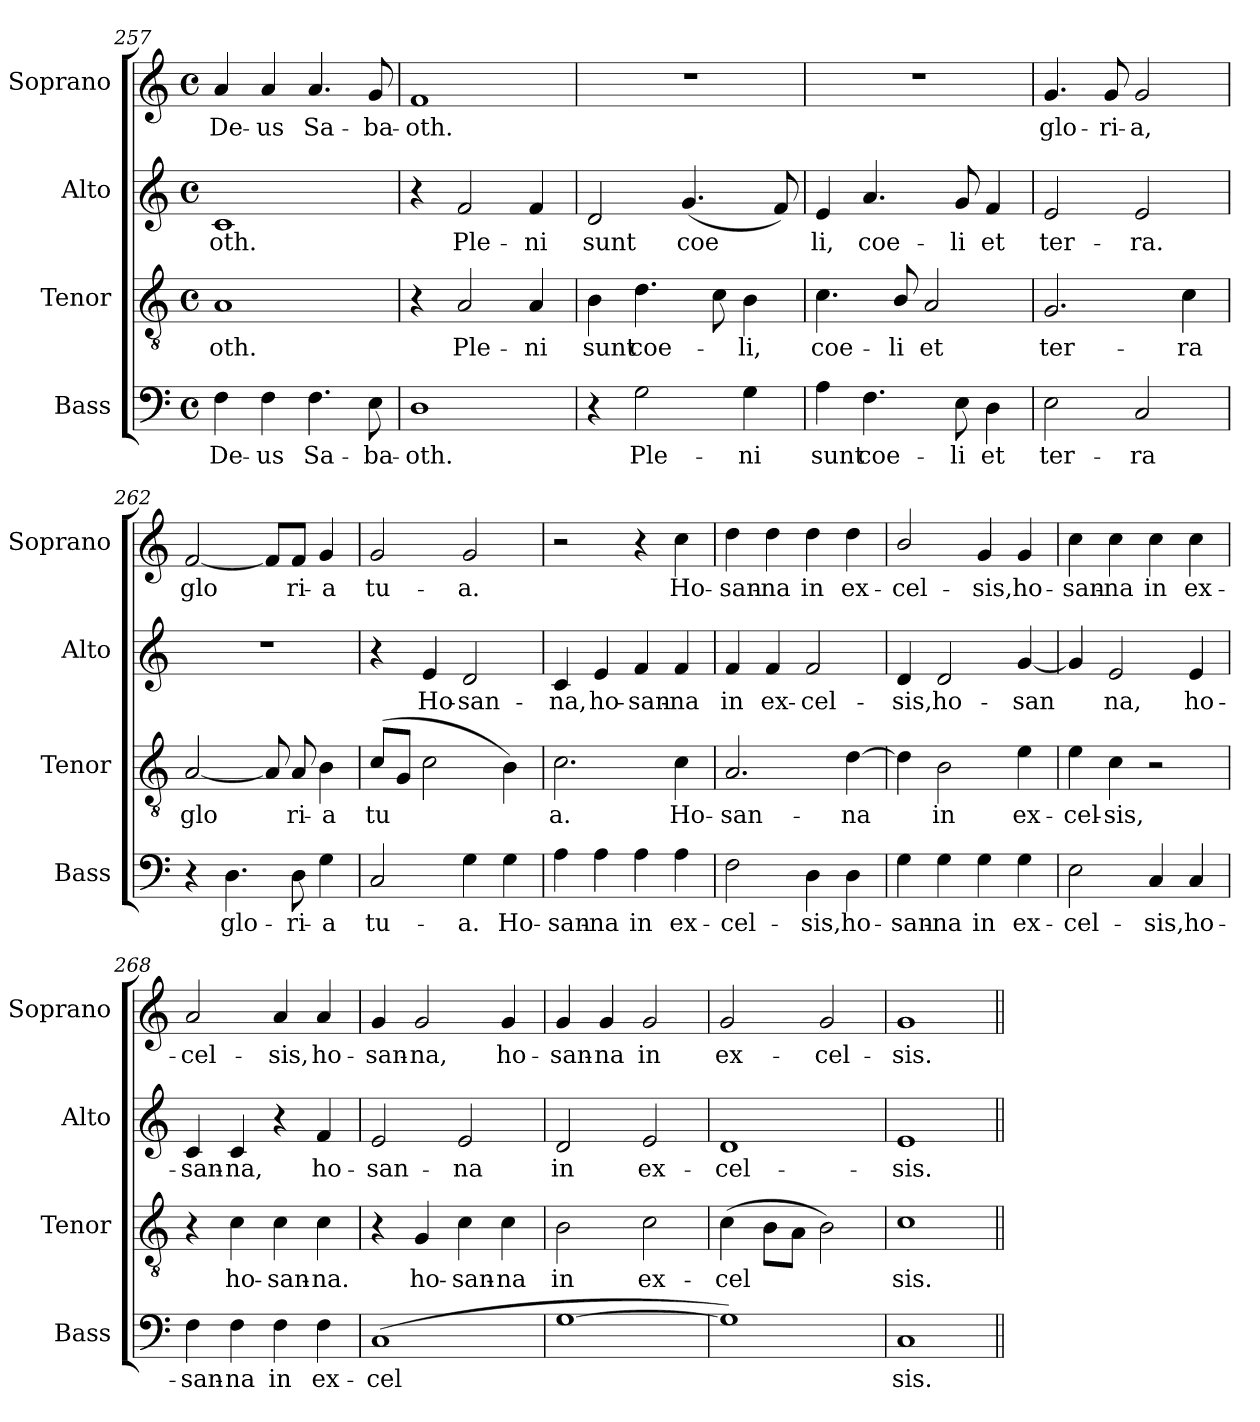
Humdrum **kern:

**kern	**text	**kern	**text	**kern	**text	**kern	**text
*part4	*part4	*part3	*part3	*part2	*part2	*part1	*part1
*staff4	*staff4	*staff3	*staff3	*staff2	*staff2	*staff1	*staff1
*I"Bass	*	*I"Tenor	*	*I"Alto	*	*I"Soprano	*
*I'Bass	*	*I'Tenor	*	*I'Alto	*	*I'Soprano	*
*clefF4	*	*clefGv2	*	*clefG2	*	*clefG2	*
*k[]	*	*k[]	*	*k[]	*	*k[]	*
*C:	*	*C:	*	*C:	*	*C:	*
*M4/4	*	*M4/4	*	*M4/4	*	*M4/4	*
*met(c)	*	*met(c)	*	*met(c)	*	*met(c)	*
=257	=257	=257	=257	=257	=257	=257	=257
!	!LO:LY:b	!	!LO:LY:b	!	!LO:LY:b	!	!LO:LY:b
4F\	De-	1A	-oth.	1c	-oth.	4a/	De-
!	!LO:LY:b	!	!	!	!	!	!LO:LY:b
4F\	-us	.	.	.	.	4a/	-us
!	!LO:LY:b	!	!	!	!	!	!LO:LY:b
4.F\	Sa-	.	.	.	.	4.a/	Sa-
!	!LO:LY:b	!	!	!	!	!	!LO:LY:b
8E\	-ba-	.	.	.	.	8g/	-ba-
=258	=258	=258	=258	=258	=258	=258	=258
!	!LO:LY:b	!	!	!	!	!	!LO:LY:b
1D	-oth.	4r	.	4r	.	1f	-oth.
!	!	!	!LO:LY:b	!	!LO:LY:b	!	!
.	.	2A/	Ple-	2f/	Ple-	.	.
!	!	!	!LO:LY:b	!	!LO:LY:b	!	!
.	.	4A/	-ni	4f/	-ni	.	.
=259	=259	=259	=259	=259	=259	=259	=259
!	!	!	!LO:LY:b	!	!LO:LY:b	!	!
4r	.	4B\	sunt	2d/	sunt	1r	.
!	!LO:LY:b	!	!LO:LY:b	!	!	!	!
2G\	Ple-	4.d\	coe-	.	.	.	.
!	!	!	!	!	!LO:LY:b	!	!
.	.	.	.	(<4.g/	coe­	.	.
.	.	8c\	.	.	.	.	.
!	!LO:LY:b	!	!LO:LY:b	!	!	!	!
4G\	-ni	4B\	-li,	.	.	.	.
.	.	.	.	8f/)	.	.	.
=260	=260	=260	=260	=260	=260	=260	=260
!	!LO:LY:b	!	!LO:LY:b	!	!LO:LY:b	!	!
4A\	sunt	4.c\	coe-	4e/	li,	1r	.
!	!LO:LY:b	!	!	!	!LO:LY:b	!	!
4.F\	coe-	.	.	4.a/	coe-	.	.
!	!	!	!LO:LY:b	!	!	!	!
.	.	8B/	-li	.	.	.	.
!	!	!	!LO:LY:b	!	!	!	!
.	.	2A/	et	.	.	.	.
!	!LO:LY:b	!	!	!	!LO:LY:b	!	!
8E\	-li	.	.	8g/	-li	.	.
!	!LO:LY:b	!	!	!	!LO:LY:b	!	!
4D\	et	.	.	4f/	et	.	.
!!LO:PB:g=z
=261	=261	=261	=261	=261	=261	=261	=261
!	!LO:LY:b	!	!LO:LY:b	!	!LO:LY:b	!	!LO:LY:b
2E\	ter-	2.G/	ter-	2e/	ter-	4.g/	glo-
!	!	!	!	!	!	!	!LO:LY:b
.	.	.	.	.	.	8g/	-ri-
!	!LO:LY:b	!	!	!	!LO:LY:b	!	!LO:LY:b
2C/	-ra	.	.	2e/	-ra.	2g/	-a,
!	!	!	!LO:LY:b	!	!	!	!
.	.	4c\	-ra	.	.	.	.
=262	=262	=262	=262	=262	=262	=262	=262
!	!	!	!LO:LY:b	!	!	!	!LO:LY:b
4r	.	[2A/	glo­	1r	.	[2f/	glo­
!	!LO:LY:b	!	!	!	!	!	!
4.D\	glo-	.	.	.	.	.	.
.	.	8A/]	.	.	.	8f/L]	.
!	!LO:LY:b	!	!LO:LY:b	!	!	!	!LO:LY:b
8D\	-ri-	8A/	ri-	.	.	8f/J	ri-
!	!LO:LY:b	!	!LO:LY:b	!	!	!	!LO:LY:b
4G\	-a	4B\	-a	.	.	4g/	-a
=263	=263	=263	=263	=263	=263	=263	=263
!	!LO:LY:b	!	!LO:LY:b	!	!	!	!LO:LY:b
2C/	tu-	(<8c/L	tu­	4r	.	2g/	tu-
.	.	8G/J	.	.	.	.	.
!	!	!	!	!	!LO:LY:b	!	!
.	.	2c\	.	4e/	Ho-	.	.
!	!LO:LY:b	!	!	!	!LO:LY:b	!	!LO:LY:b
4G\	-a.	.	.	2d/	-san-	2g/	-a.
!	!LO:LY:b	!	!	!	!	!	!
4G\	Ho-	4B\)	.	.	.	.	.
=264	=264	=264	=264	=264	=264	=264	=264
!	!LO:LY:b	!	!LO:LY:b	!	!LO:LY:b	!	!
4A\	-san-	2.c\	a.	4c/	-na,	2r	.
!	!LO:LY:b	!	!	!	!LO:LY:b	!	!
4A\	-na	.	.	4e/	ho-	.	.
!	!LO:LY:b	!	!	!	!LO:LY:b	!	!
4A\	in	.	.	4f/	-san-	4r	.
!	!LO:LY:b	!	!LO:LY:b	!	!LO:LY:b	!	!LO:LY:b
4A\	ex-	4c\	Ho-	4f/	-na	4cc\	Ho-
=265	=265	=265	=265	=265	=265	=265	=265
!	!LO:LY:b	!	!LO:LY:b	!	!LO:LY:b	!	!LO:LY:b
2F\	-cel-	2.A/	-san-	4f/	in	4dd\	-san-
!	!	!	!	!	!LO:LY:b	!	!LO:LY:b
.	.	.	.	4f/	ex-	4dd\	-na
!	!LO:LY:b	!	!	!	!LO:LY:b	!	!LO:LY:b
4D\	-sis,	.	.	2f/	-cel-	4dd\	in
!	!LO:LY:b	!	!LO:LY:b	!	!	!	!LO:LY:b
4D\	ho-	[4d\	-na	.	.	4dd\	ex-
=266	=266	=266	=266	=266	=266	=266	=266
!	!LO:LY:b	!	!	!	!LO:LY:b	!	!LO:LY:b
4G\	-san-	4d\]	.	4d/	-sis,	2b/	-cel-
!	!LO:LY:b	!	!LO:LY:b	!	!LO:LY:b	!	!
4G\	-na	2B\	in	2d/	ho-	.	.
!	!LO:LY:b	!	!	!	!	!	!LO:LY:b
4G\	in	.	.	.	.	4g/	-sis,
!	!LO:LY:b	!	!LO:LY:b	!	!LO:LY:b	!	!LO:LY:b
4G\	ex-	4e\	ex-	[4g/	-san­	4g/	ho-
=267	=267	=267	=267	=267	=267	=267	=267
!	!LO:LY:b	!	!LO:LY:b	!	!	!	!LO:LY:b
2E\	-cel-	4e\	-cel-	4g/]	.	4cc\	-san-
!	!	!	!LO:LY:b	!	!LO:LY:b	!	!LO:LY:b
.	.	4c\	-sis,	2e/	na,	4cc\	-na
!	!LO:LY:b	!	!	!	!	!	!LO:LY:b
4C/	-sis,	2r	.	.	.	4cc\	in
!	!LO:LY:b	!	!	!	!LO:LY:b	!	!LO:LY:b
4C/	ho-	.	.	4e/	ho-	4cc\	ex-
!!LO:LB:g=z
=268	=268	=268	=268	=268	=268	=268	=268
!	!LO:LY:b	!	!	!	!LO:LY:b	!	!LO:LY:b
4F\	-san-	4r	.	4c/	-san-	2a/	-cel-
!	!LO:LY:b	!	!LO:LY:b	!	!LO:LY:b	!	!
4F\	-na	4c\	ho-	4c/	-na,	.	.
!	!LO:LY:b	!	!LO:LY:b	!	!	!	!LO:LY:b
4F\	in	4c\	-san-	4r	.	4a/	-sis,
!	!LO:LY:b	!	!LO:LY:b	!	!LO:LY:b	!	!LO:LY:b
4F\	ex-	4c\	-na.	4f/	ho-	4a/	ho-
=269	=269	=269	=269	=269	=269	=269	=269
!	!LO:LY:b	!	!	!	!LO:LY:b	!	!LO:LY:b
(<1C	-cel­	4r	.	2e/	-san-	4g/	-san-
!	!	!	!LO:LY:b	!	!	!	!LO:LY:b
.	.	4G/	ho-	.	.	2g/	-na,
!	!	!	!LO:LY:b	!	!LO:LY:b	!	!
.	.	4c\	-san-	2e/	-na	.	.
!	!	!	!LO:LY:b	!	!	!	!LO:LY:b
.	.	4c\	-na	.	.	4g/	ho-
=270	=270	=270	=270	=270	=270	=270	=270
!	!	!	!LO:LY:b	!	!LO:LY:b	!	!LO:LY:b
[1G	.	2B\	in	2d/	in	4g/	-san-
!	!	!	!	!	!	!	!LO:LY:b
.	.	.	.	.	.	4g/	-na
!	!	!	!LO:LY:b	!	!LO:LY:b	!	!LO:LY:b
.	.	2c\	ex-	2e/	ex-	2g/	in
=271	=271	=271	=271	=271	=271	=271	=271
!	!	!	!LO:LY:b	!	!LO:LY:b	!	!LO:LY:b
1G])	.	(>4c\	-cel­	1d	-cel-	2g/	ex-
.	.	8B\L	.	.	.	.	.
.	.	8A\J	.	.	.	.	.
!	!	!	!	!	!	!	!LO:LY:b
.	.	2B\)	.	.	.	2g/	-cel-
=272	=272	=272	=272	=272	=272	=272	=272
!	!LO:LY:b	!	!LO:LY:b	!	!LO:LY:b	!	!LO:LY:b
1C	sis.	1c	sis.	1e	-sis.	1g	-sis.
=||	=||	=||	=||	=||	=||	=||	=||
*-	*-	*-	*-	*-	*-	*-	*-
